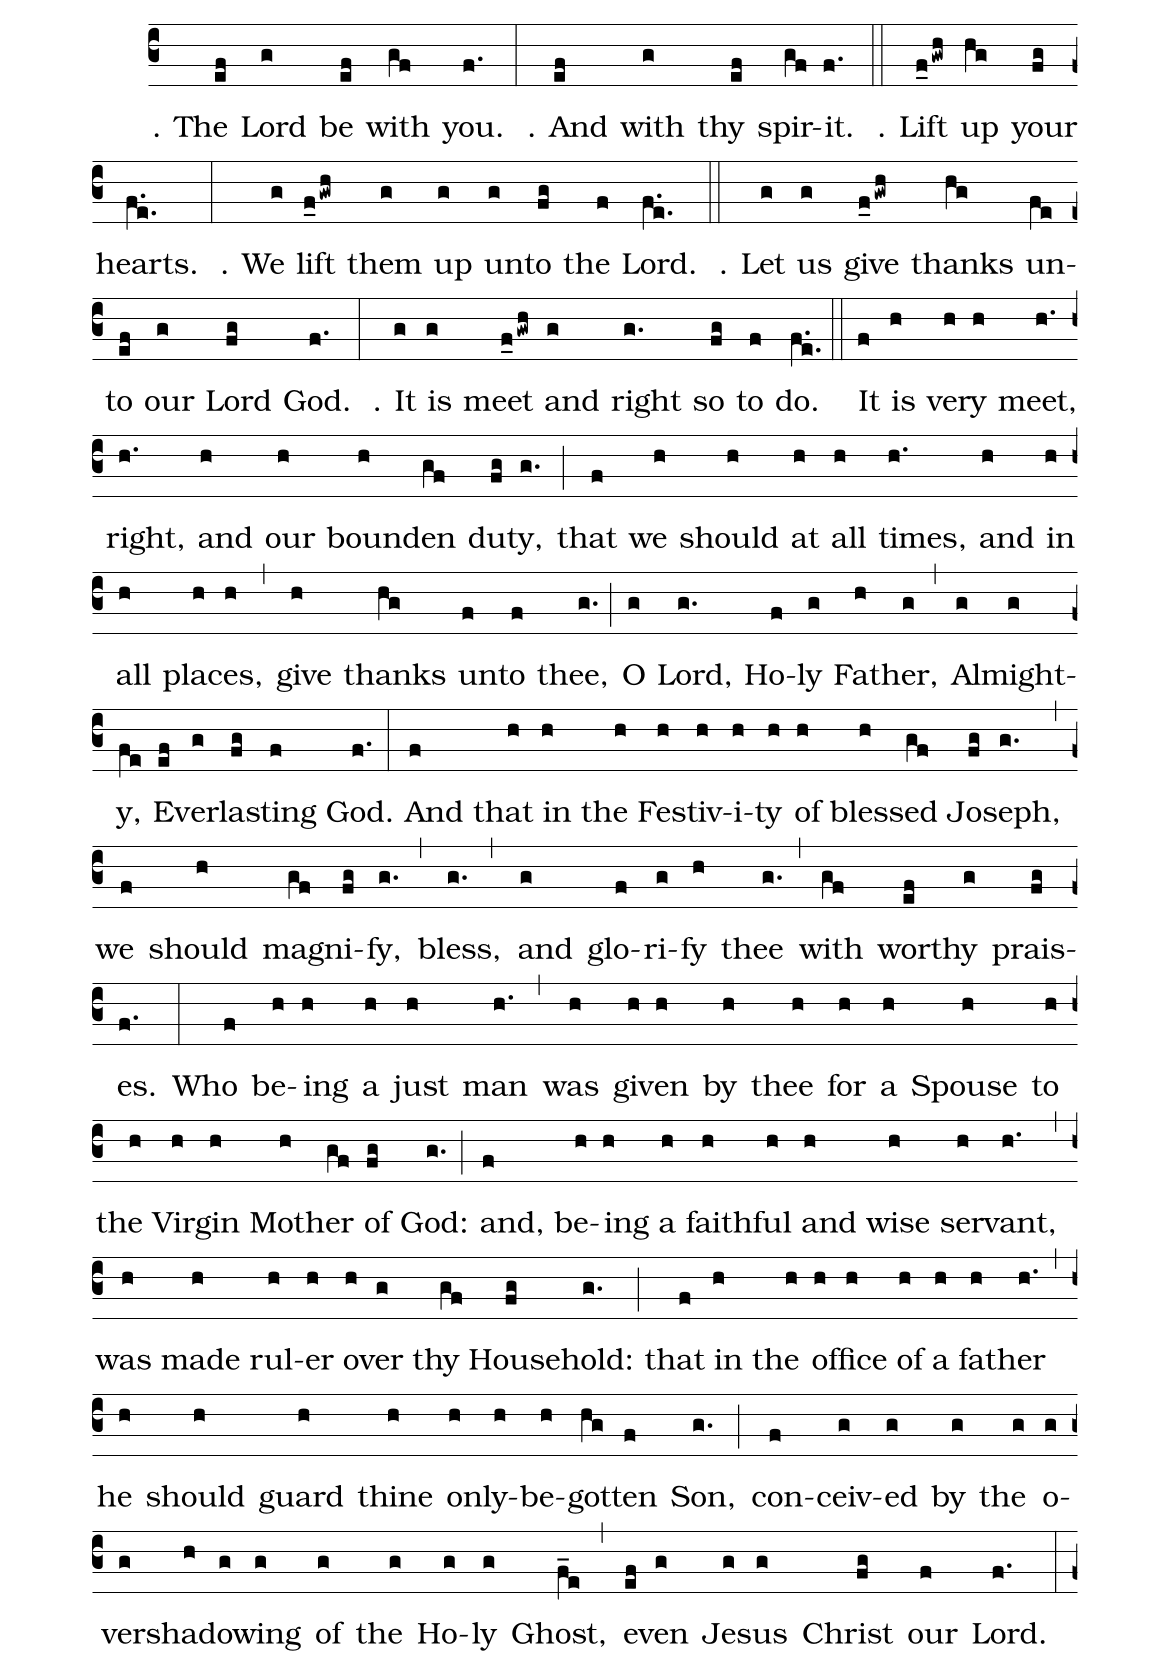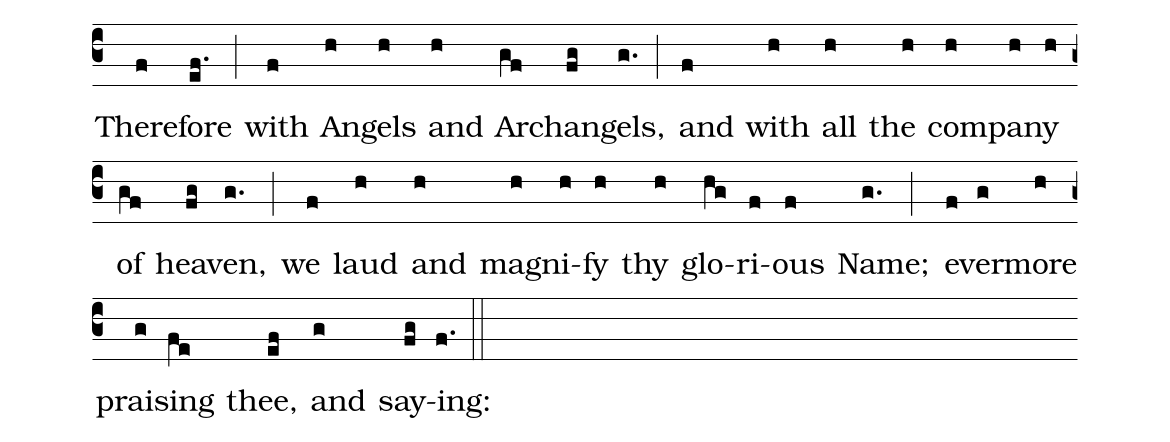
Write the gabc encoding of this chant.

%%
(c3)℣. The(ef) Lord(g) be(ef) with(gf) you.(f.) (:) ℟. And(ef) with(g) thy(ef) spir(gf)it.(f.) (::) ℣. Lift(f_0gwh) up(hg) your(fg) hearts.(f.e.) (:) ℟. We(g) lift(f_0gwh) them(g) up(g) un(g)to(fg) the(f) Lord.(f.e.) (::) ℣. Let(g) us(g) give(f_0gwh) thanks(hg) un(fe)to(ef) our(g) Lord(fg) God.(f.) (:) ℟. It(g) is(g) meet(f_0gwh) and(g) right(g.) so(fg) to(f) do.(f.e.) (::) It(f) is(h) ver(h)y(h) meet,(h.) right,(h.) and(h) our(h) bound(h)en(gf) du(fg)ty,(g.) (;) that(f) we(h) should(h) at(h) all(h) times,(h.) and(h) in(h) all(h) plac(h)es,(h) (,) give(h) thanks(hg) un(f)to(f) thee,(g.) (;) O(g) Lord,(g.) Ho(f)ly(g) Fa(h)ther,(g) (,) Al(g)might(g)y,(fe) Ev(ef)er(g)last(fg)ing(f) God.(f.) (:)
And(f) that(h) in(h) the(h) Fes(h)tiv(h)i(h)ty(h) of(h) bless(h)ed(gf) Jo(fg)seph,(g.) (,) we(f) should(h) mag(gf)ni(fg)fy,(g.) (,) bless,(g.) (,) and(g) glo(f)ri(g)fy(h) thee(g.) (,) with(gf) wor(ef)thy(g) prais(fg)es.(f.) (:) Who(f) be(h)ing(h) a(h) just(h) man(h.) (,) was(h) giv(h)en(h) by(h) thee(h) for(h) a(h) Spouse(h) to(h) the(h) Vir(h)gin(h) Moth(h)er(gf) of(fg) God:(g.) (;) and,(f) be(h)ing(h) a(h) faith(h)ful(h) and(h) wise(h) ser(h)vant,(h.) (,) was(h) made(h) rul(h)er(h) o(h)ver(g) thy(gf) House(fg)hold:(g.) (;) that(f) in(h) the(h) of(h)fice(h) of(h) a(h) fa(h)ther(h.) (,) he(h) should(h) guard(h) thine(h) on(h)ly-(h)be(h)got(hg)ten(f) Son,(g.) (;) con-(f)ceiv-(g)ed(g) by(g) the(g) o(g)ver(g)shad(h)ow(g)ing(g) of(g) the(g) Ho(g)ly(g) Ghost,(f_e) (,) e(ef)ven(g) Je(g)sus(g) Christ(fg) our(f) Lord.(f.) (:)
There(f)fore(ef.) (;) with(f) An(h)gels(h) and(h) Arch(gf)an(fg)gels,(g.) (;) and(f) with(h) all(h) the(h) com(h)pa(h)ny(h) of(gf) heav(fg)en,(g.) (;) we(f) laud(h) and(h) mag(h)ni(h)fy(h) thy(h) glo(hg)ri(f)ous(f) Name;(g.) (;) ev(f)er(g)more(h) prais(g)ing(fe) thee,(ef) and(g) say(fg)ing:(f.) (::)
